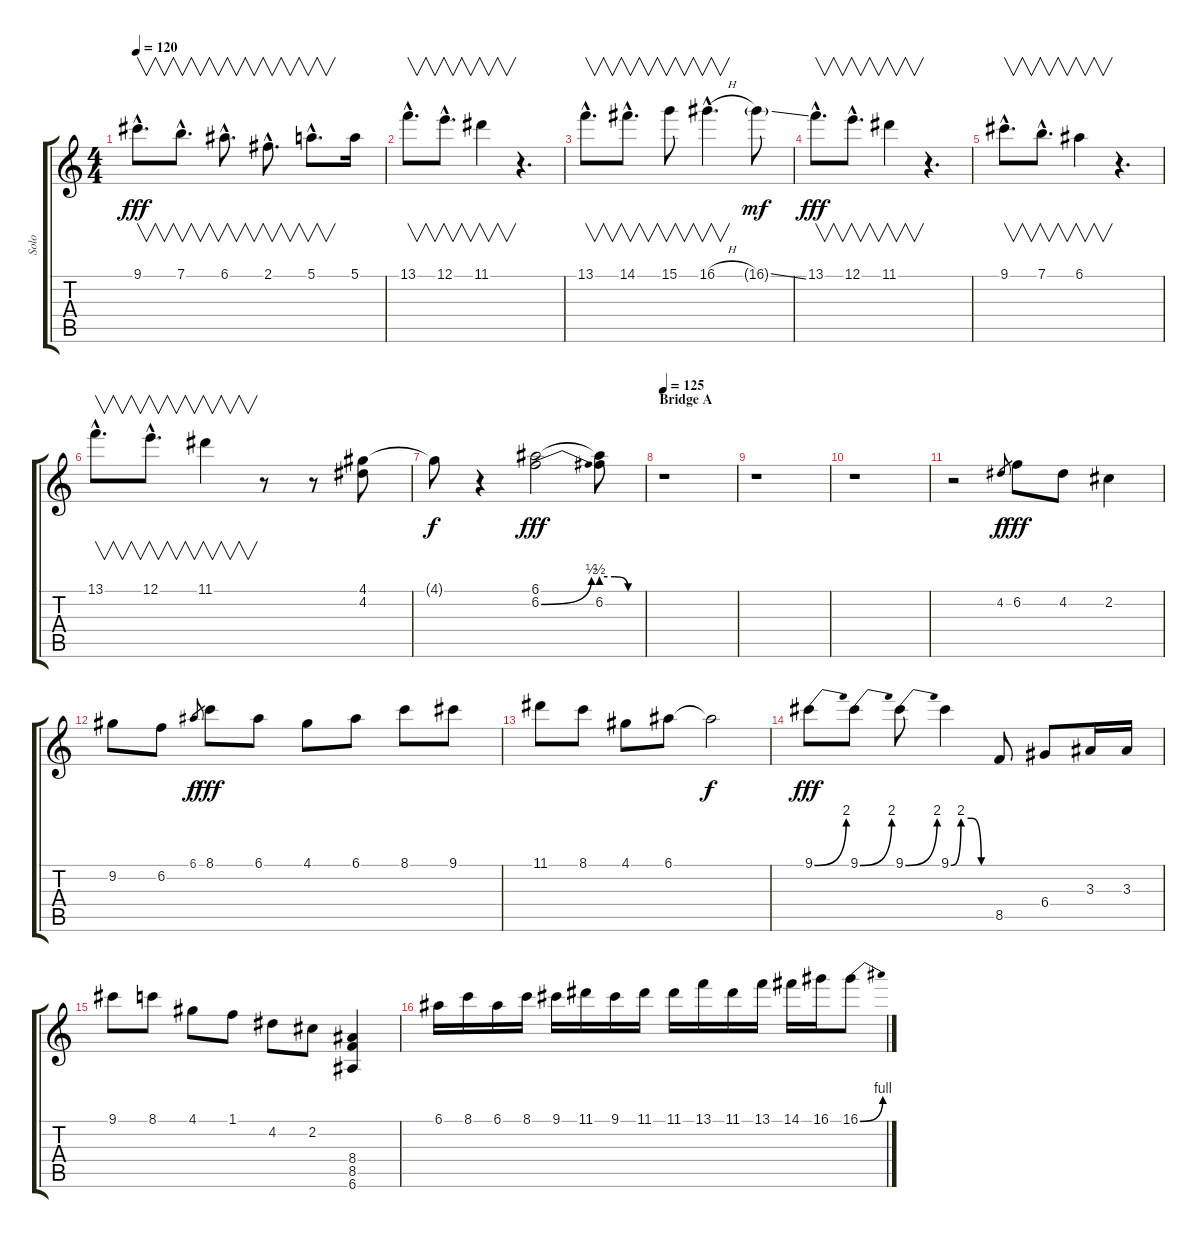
\track ("Solo" "Solo") {instrument overdrivenguitar}
\staff {score tabs}
\tuning (E4 B3 G3 D3 A2 E2) {hide}
\ts (4 4)
\tempo 120
\clef g2
\ks c
9.1{hac}.8{v d dy fff} 7.1{hac}.8{v d} 6.1{hac}.8{v d} 2.1{hac}.8{v d} 5.1{hac}.8{v d} 5.1.16 |
13.1{hac}.8{v d} 12.1{hac}.8{v d} 11.1.4{v} r.4{d} |
13.1{hac}.8{v d} 14.1{hac}.8{v d} 15.1.8{v} 16.1{h hac}.4{v d} 16.1{ss g}.8{dy mf} |
13.1{hac}.8{v d dy fff} 12.1{hac}.8{v d} 11.1.4{v} r.4{d} |
9.1{hac}.8{v d} 7.1{hac}.8{v d} 6.1.4{v} r.4{d} |
13.1{hac}.8{v d} 12.1{hac}.8{v d} 11.1.4{v} r.8 r.8 (4.1 4.2).8 |
4.1{t}.8{dy f} r.4 (6.1 6.2{be (bend 0 0 60 2)}).2{dy fff} (6.1{t} 6.2{be (custom 0 2 20 2 40 0 60 0)}).8 |
\section ("" "Bridge A")
\tempo 125
r.1 |
r.1 |
r.1 |
r.2 4.2.8{gr dy f} 6.2.8{dy fff} 4.2.8 2.2.4 |
9.2.8 6.2.8 6.1.8{gr dy f} 8.1.8{dy fff} 6.1.8 4.1.8 6.1.8 8.1.8 9.1.8 |
11.1.8 8.1.8 4.1.8 6.1.8 6.1{t}.2{dy f} |
9.1{be (bend 0 0 60 8)}.8{dy fff} 9.1{be (bend 0 0 60 8)}.8 9.1{be (bend 0 0 60 8)}.8 9.1{be (custom 0 0 15 8 30 8 45 0 60 0)}.4 8.5.8 6.4.8 3.3.16 3.3.16 |
9.1.8 8.1.8 4.1.8 1.1.8 4.2.8 2.2.8 (8.4 8.5 6.6).4 |
6.1.16 8.1.16 6.1.16 8.1.16 9.1.16 11.1.16 9.1.16 11.1.16 11.1.16 13.1.16 11.1.16 13.1.16 14.1.16 16.1.16 16.1{be (bend 0 0 60 4)}.8
